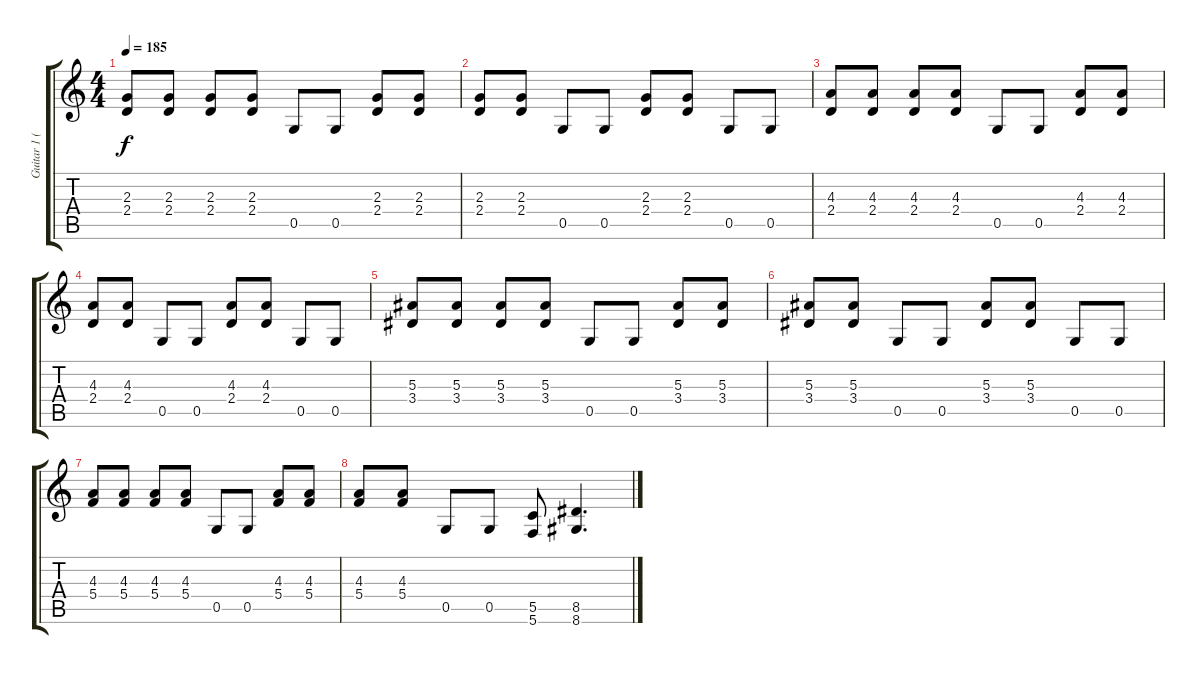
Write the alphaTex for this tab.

\track ("Guitar 1 (Lead)" "Guitar 1 (") {instrument distortionguitar}
\staff {score tabs}
\tuning (D4 A3 F3 C3 G2 C2) {hide}
\ts (4 4)
\tempo 185
\clef g2
\ks c
(2.3 2.4).8{dy f} (2.3 2.4).8 (2.3 2.4).8 (2.3 2.4).8 0.5.8 0.5.8 (2.3 2.4).8 (2.3 2.4).8 |
(2.3 2.4).8 (2.3 2.4).8 0.5.8 0.5.8 (2.3 2.4).8 (2.3 2.4).8 0.5.8 0.5.8 |
(4.3 2.4).8 (4.3 2.4).8 (4.3 2.4).8 (4.3 2.4).8 0.5.8 0.5.8 (4.3 2.4).8 (4.3 2.4).8 |
(4.3 2.4).8 (4.3 2.4).8 0.5.8 0.5.8 (4.3 2.4).8 (4.3 2.4).8 0.5.8 0.5.8 |
(5.3 3.4).8 (5.3 3.4).8 (5.3 3.4).8 (5.3 3.4).8 0.5.8 0.5.8 (5.3 3.4).8 (5.3 3.4).8 |
(5.3 3.4).8 (5.3 3.4).8 0.5.8 0.5.8 (5.3 3.4).8 (5.3 3.4).8 0.5.8 0.5.8 |
(4.3 5.4).8 (4.3 5.4).8 (4.3 5.4).8 (4.3 5.4).8 0.5.8 0.5.8 (4.3 5.4).8 (4.3 5.4).8 |
(4.3 5.4).8 (4.3 5.4).8 0.5.8 0.5.8 (5.5 5.6).8 (8.5 8.6).4{d}
